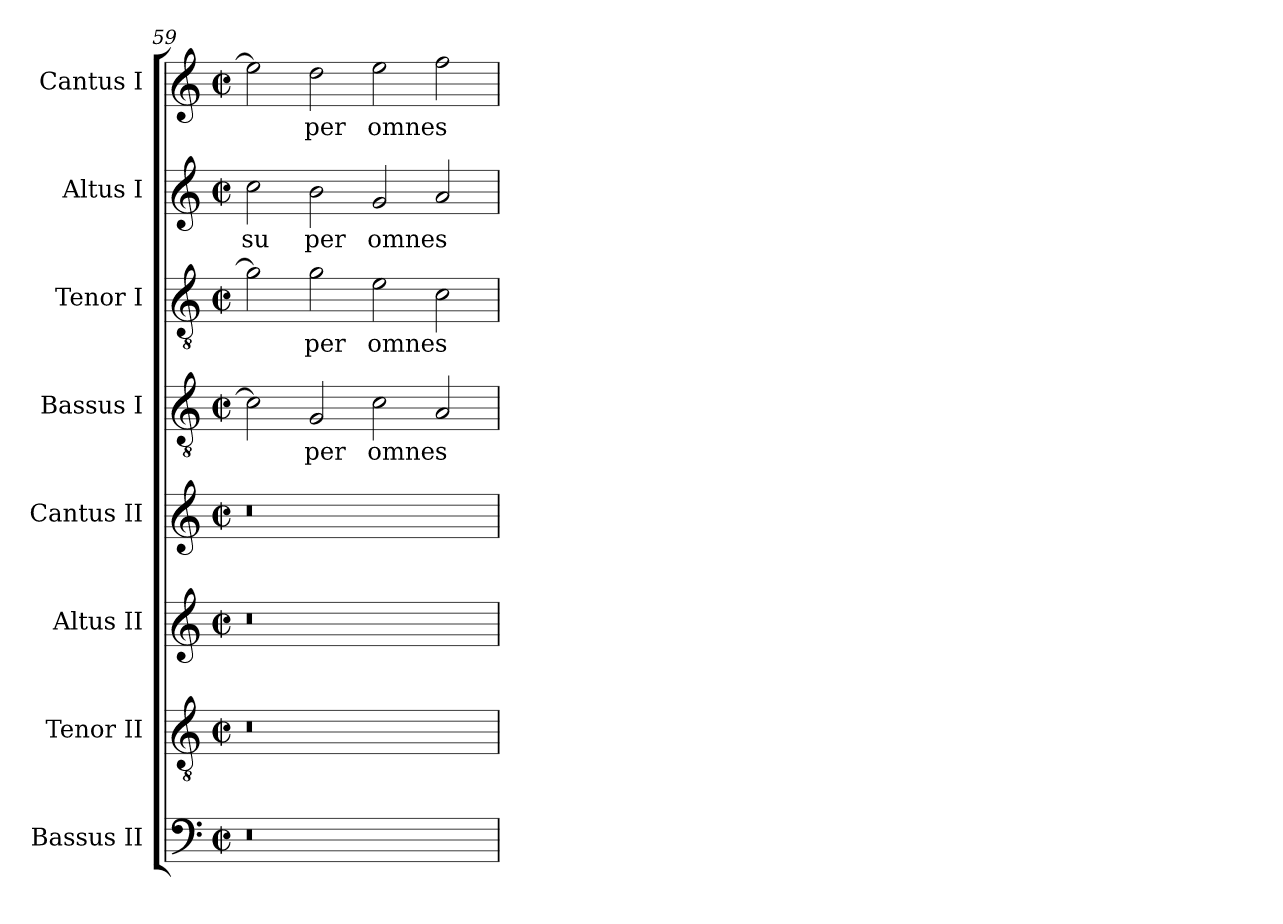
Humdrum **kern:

**kern	**kern	**kern	**kern	**kern	**text	**kern	**text	**kern	**text	**kern	**text
*part8	*part7	*part6	*part5	*part4	*part4	*part3	*part3	*part2	*part2	*part1	*part1
*staff8	*staff7	*staff6	*staff5	*staff4	*staff4	*staff3	*staff3	*staff2	*staff2	*staff1	*staff1
*I"Bassus II	*I"Tenor II	*I"Altus II	*I"Cantus II	*I"Bassus I	*	*I"Tenor I	*	*I"Altus I	*	*I"Cantus I	*
*clefF4	*clefGv2	*clefG2	*clefG2	*clefGv2	*	*clefGv2	*	*clefG2	*	*clefG2	*
*	*	*k[]	*	*k[]	*	*	*	*k[]	*	*	*
*	*	*C:	*	*C:	*	*	*	*C:	*	*	*
*M2/2	*M2/2	*M2/2	*M2/2	*M2/2	*	*M2/2	*	*M2/2	*	*M2/2	*
*met(c|)	*met(c|)	*met(c|)	*met(c|)	*met(c|)	*	*met(c|)	*	*met(c|)	*	*met(c|)	*
=59	=59	=59	=59	=59	=59	=59	=59	=59	=59	=59	=59
!	!	!	!	!	!	!	!	!	!LO:LY:b:cj	!	!
0r	0r	0r	0r	2c\]	.	2g\]	.	2cc\	su	2ee\]	.
!	!	!	!	!	!LO:LY:b:cj	!	!LO:LY:b:cj	!	!LO:LY:b:cj	!	!LO:LY:b:cj
.	.	.	.	2G/	-per	2g\	-per	2b\	per	2dd\	per
!	!	!	!	!	!LO:LY:b	!	!LO:LY:b	!	!LO:LY:b	!	!LO:LY:b
.	.	.	.	2c\	omnes	2e\	omnes	2g/	omnes	2ee\	omnes
.	.	.	.	2A/	.	2c\	.	2a/	.	2ff\	.
=	=	=	=	=	=	=	=	=	=	=	=
*-	*-	*-	*-	*-	*-	*-	*-	*-	*-	*-	*-
